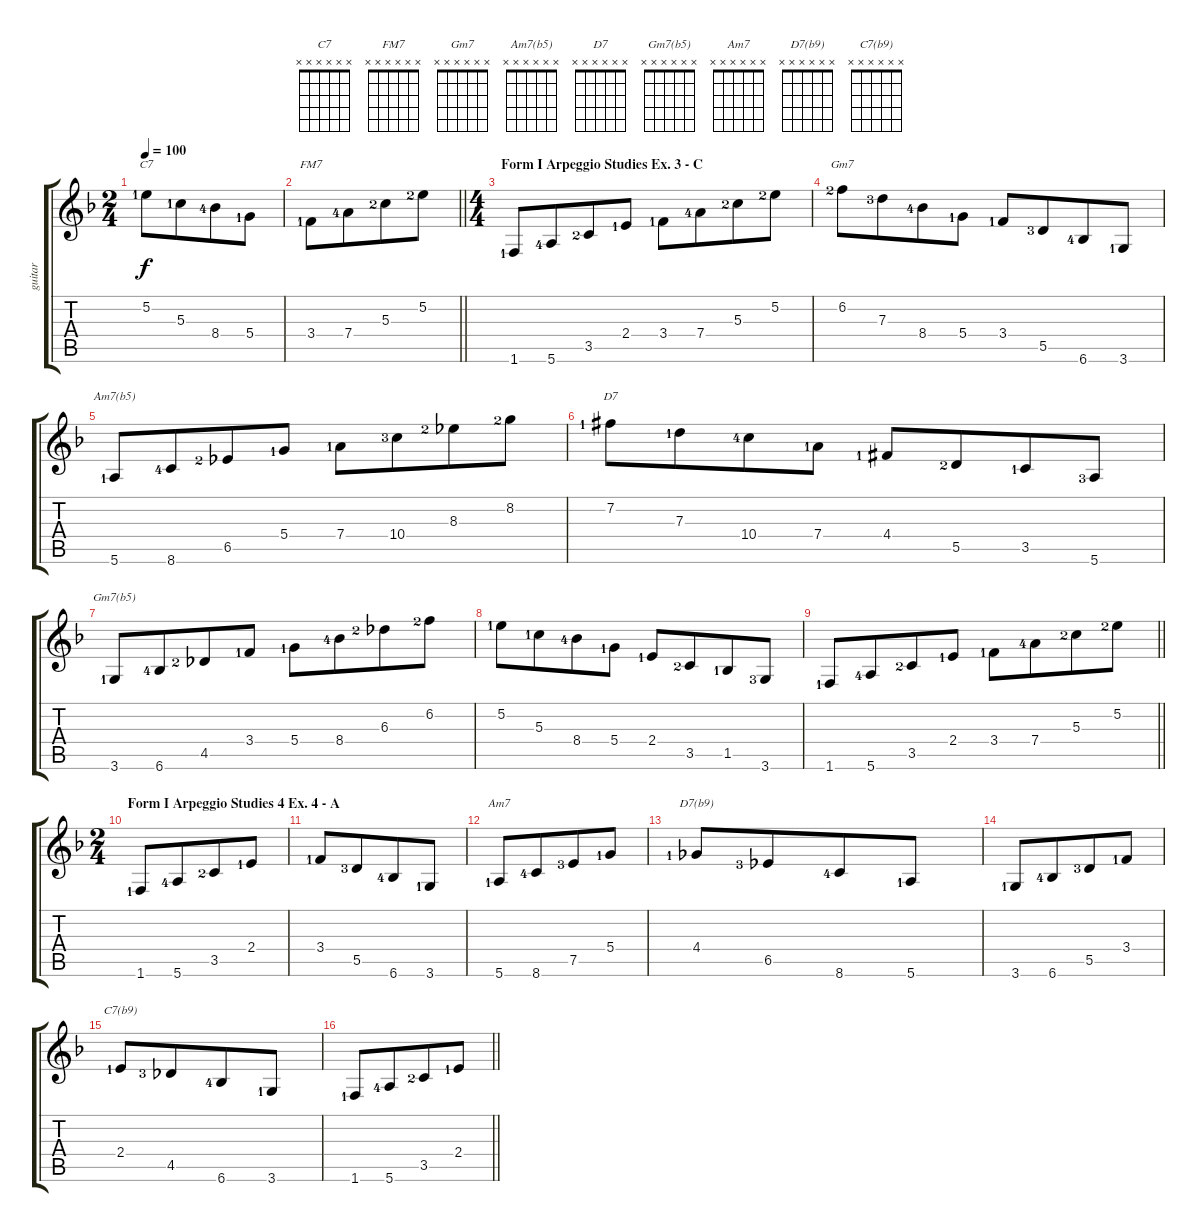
\track ("guitar" "guitar") {instrument acousticguitarnylon}
\staff {score tabs}
\tuning (E4 B3 G3 D3 A2 E2) {hide}
\chord ("C7" x x x x x x)
\chord ("FM7" x x x x x x)
\chord ("Gm7" x x x x x x)
\chord ("Am7(b5)" x x x x x x)
\chord ("D7" x x x x x x)
\chord ("Gm7(b5)" x x x x x x)
\chord ("Am7" x x x x x x)
\chord ("D7(b9)" x x x x x x)
\chord ("C7(b9)" x x x x x x)
\ts (2 4)
\tempo 100
\clef g2
\ks f
5.2{lf 2}.8{ch "C7" dy f} 5.3{lf 2}.8{beam merge} 8.4{lf 5}.8 5.4{lf 2}.8 |
\barLineRight lightlight
3.4{lf 2}.8{ch "FM7"} 7.4{lf 5}.8{beam merge} 5.3{lf 3}.8 5.2{lf 3}.8 |
\ts (4 4)
\section ("" "Form I Arpeggio Studies Ex. 3 - C")
1.6{lf 2}.8 5.6{lf 5}.8{beam merge} 3.5{lf 3}.8 2.4{lf 2}.8 3.4{lf 2}.8 7.4{lf 5}.8{beam merge} 5.3{lf 3}.8 5.2{lf 3}.8 |
6.2{lf 3}.8{ch "Gm7"} 7.3{lf 4}.8{beam merge} 8.4{lf 5}.8 5.4{lf 2}.8 3.4{lf 2}.8 5.5{lf 4}.8{beam merge} 6.6{lf 5}.8 3.6{lf 2}.8 |
5.6{lf 2}.8{ch "Am7(b5)"} 8.6{lf 5}.8{beam merge} 6.5{lf 3}.8 5.4{lf 2}.8 7.4{lf 2}.8 10.4{lf 4}.8{beam merge} 8.3{lf 3}.8 8.2{lf 3}.8 |
7.2{lf 2 acc #}.8{ch "D7"} 7.3{lf 2}.8{beam merge} 10.4{lf 5}.8 7.4{lf 2}.8 4.4{lf 2 acc #}.8 5.5{lf 3}.8{beam merge} 3.5{lf 2}.8 5.6{lf 4}.8 |
3.6{lf 2}.8{ch "Gm7(b5)"} 6.6{lf 5}.8{beam merge} 4.5{lf 3}.8 3.4{lf 2}.8 5.4{lf 2}.8 8.4{lf 5}.8{beam merge} 6.3{lf 3}.8 6.2{lf 3}.8 |
5.2{lf 2}.8 5.3{lf 2}.8{beam merge} 8.4{lf 5}.8 5.4{lf 2}.8 2.4{lf 2}.8 3.5{lf 3}.8{beam merge} 1.5{lf 2}.8 3.6{lf 4}.8 |
\barLineRight lightlight
1.6{lf 2}.8 5.6{lf 5}.8{beam merge} 3.5{lf 3}.8 2.4{lf 2}.8 3.4{lf 2}.8 7.4{lf 5}.8{beam merge} 5.3{lf 3}.8 5.2{lf 3}.8 |
\ts (2 4)
\section ("" "Form I Arpeggio Studies 4 Ex. 4 - A")
1.6{lf 2}.8 5.6{lf 5}.8{beam merge} 3.5{lf 3}.8 2.4{lf 2}.8 |
3.4{lf 2}.8 5.5{lf 4}.8{beam merge} 6.6{lf 5}.8 3.6{lf 2}.8 |
5.6{lf 2}.8{ch "Am7"} 8.6{lf 5}.8{beam merge} 7.5{lf 4}.8 5.4{lf 2}.8 |
4.4{lf 2}.8{ch "D7(b9)"} 6.5{lf 4}.8{beam merge} 8.6{lf 5}.8 5.6{lf 2}.8 |
3.6{lf 2}.8 6.6{lf 5}.8{beam merge} 5.5{lf 4}.8 3.4{lf 2}.8 |
2.4{lf 2}.8{ch "C7(b9)"} 4.5{lf 4}.8{beam merge} 6.6{lf 5}.8 3.6{lf 2}.8 |
\barLineRight lightlight
1.6{lf 2}.8 5.6{lf 5}.8{beam merge} 3.5{lf 3}.8 2.4{lf 2}.8
